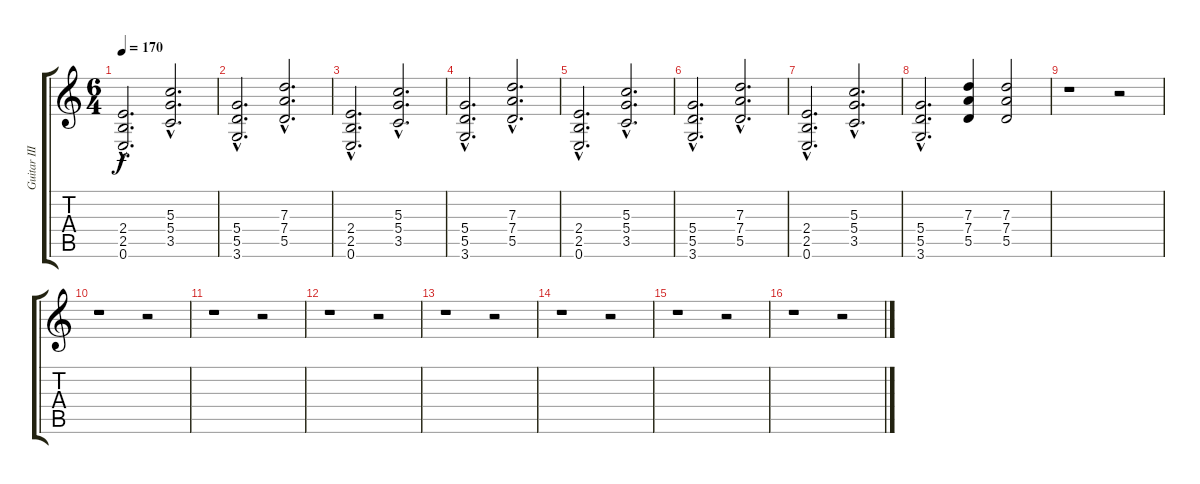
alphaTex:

\track ("Guitar III" "Guitar III") {instrument distortionguitar}
\staff {score tabs}
\tuning (E4 B3 G3 D3 A2 E2) {hide}
\ts (6 4)
\tempo 170
\clef g2
\ks c
(2.4{hac} 2.5{hac} 0.6{hac}).2{d dy f volume 12 instrument distortionguitar} (5.3{hac} 5.4{hac} 3.5{hac}).2{d} |
(5.4{hac} 5.5{hac} 3.6{hac}).2{d} (7.3{hac} 7.4{hac} 5.5{hac}).2{d} |
(2.4{hac} 2.5{hac} 0.6{hac}).2{d} (5.3{hac} 5.4{hac} 3.5{hac}).2{d} |
(5.4{hac} 5.5{hac} 3.6{hac}).2{d} (7.3{hac} 7.4{hac} 5.5{hac}).2{d} |
(2.4{hac} 2.5{hac} 0.6{hac}).2{d} (5.3{hac} 5.4{hac} 3.5{hac}).2{d} |
(5.4{hac} 5.5{hac} 3.6{hac}).2{d} (7.3{hac} 7.4{hac} 5.5{hac}).2{d} |
(2.4{hac} 2.5{hac} 0.6{hac}).2{d} (5.3{hac} 5.4{hac} 3.5{hac}).2{d} |
(5.4{hac} 5.5{hac} 3.6{hac}).2{d} (7.3 7.4 5.5).4 (7.3 7.4 5.5).2 |
r.1 r.2 |
r.1 r.2 |
r.1 r.2 |
r.1 r.2 |
r.1 r.2 |
r.1 r.2 |
r.1 r.2 |
r.1 r.2
